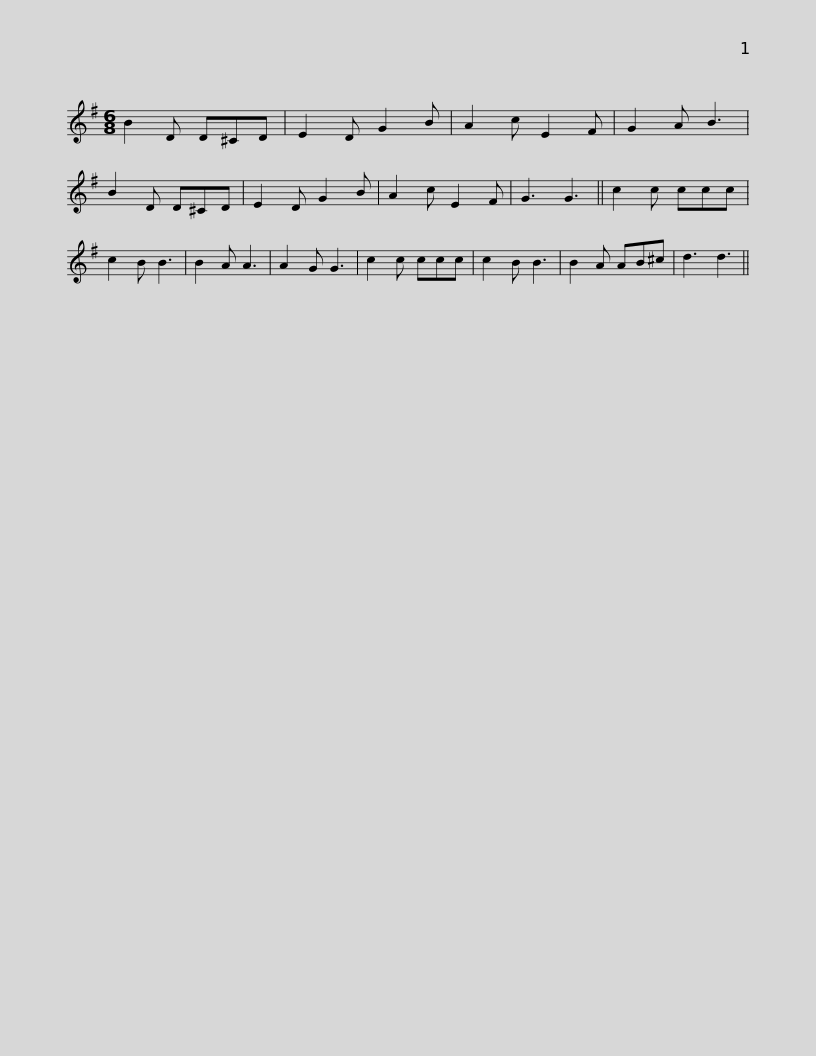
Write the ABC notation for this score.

X:1
L:1/8
M:6/8
I:linebreak $
K:G
V:1 treble
V:1
 B2 D D^CD | E2 D G2 B | A2 c E2 F | G2 A B3 | B2 D D^CD | %5
 E2 D G2 B | A2 c E2 F | G3 G3 ||$ c2 c ccc | c2 B B3 | %10
 B2 A A3 | A2 G G3 | c2 c ccc | c2 B B3 | B2 A AB^c | %15
 d3 d3 || %16
